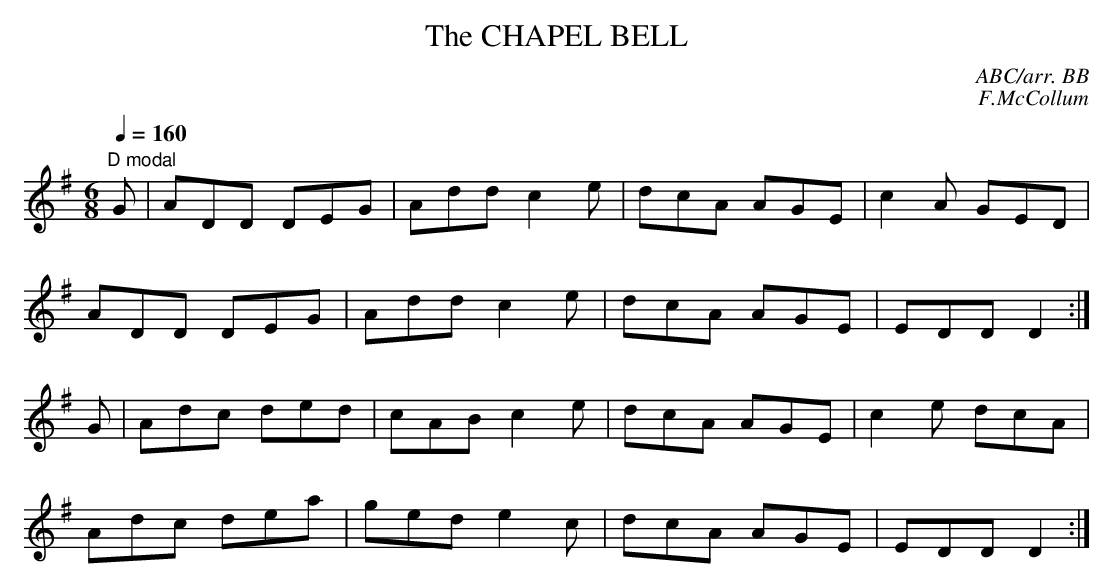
X:1
T:CHAPEL BELL, The
C:ABC/arr. BB
C:F.McCollum
Q:1/4=160
L:1/8
M:6/8
K:G
"D modal"
G|ADD DEG|Add c2 e|dcA AGE|c2 A GED|
ADD DEG|Add c2 e|dcA AGE|EDD D2 :|
G|Adc ded|cAB c2 e|dcA AGE|c2 e dcA|
Adc dea|ged e2c |dcA AGE|EDD D2 :|
